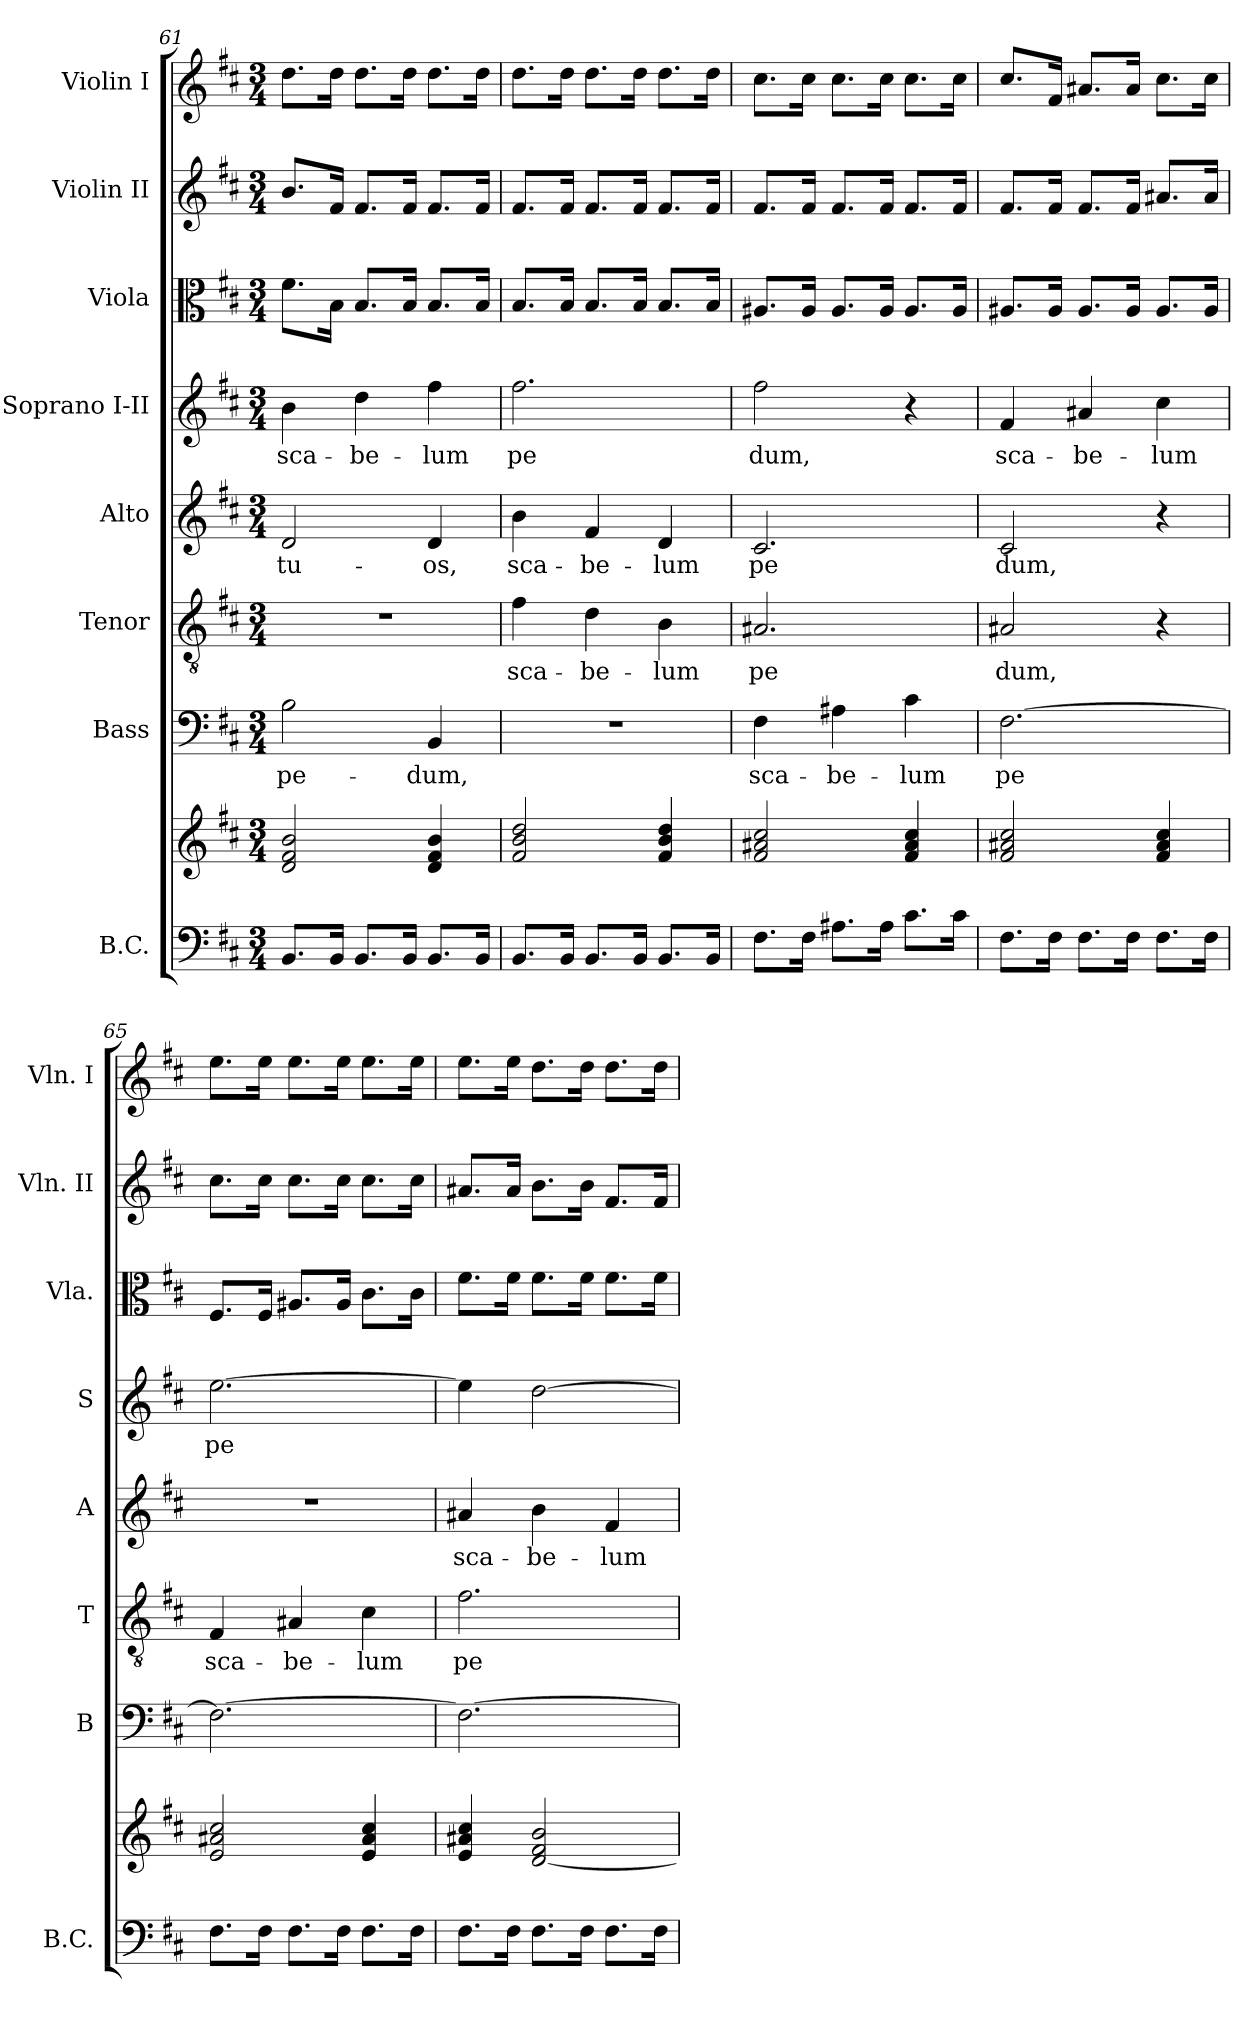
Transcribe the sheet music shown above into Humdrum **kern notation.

**kern	**kern	**kern	**text	**kern	**text	**kern	**text	**kern	**text	**kern	**kern	**kern
*part8	*part8	*part7	*part7	*part6	*part6	*part5	*part5	*part4	*part4	*part3	*part2	*part1
*staff9	*staff8	*staff7	*staff7	*staff6	*staff6	*staff5	*staff5	*staff4	*staff4	*staff3	*staff2	*staff1
*I"B.C.	*	*I"Bass	*	*I"Tenor	*	*I"Alto	*	*I"Soprano I-II	*	*I"Viola	*I"Violin II	*I"Violin I
*I'B.C.	*	*I'B	*	*I'T	*	*I'A	*	*I'S	*	*I'Vla.	*I'Vln. II	*I'Vln. I
*clefF4	*clefG2	*clefF4	*	*clefGv2	*	*clefG2	*	*clefG2	*	*clefC3	*clefG2	*clefG2
*k[f#c#]	*k[f#c#]	*k[f#c#]	*	*k[f#c#]	*	*k[f#c#]	*	*k[f#c#]	*	*k[f#c#]	*k[f#c#]	*k[f#c#]
*b:	*b:	*b:	*	*b:	*	*b:	*	*b:	*	*b:	*b:	*b:
*M3/4	*M3/4	*M3/4	*	*M3/4	*	*M3/4	*	*M3/4	*	*M3/4	*M3/4	*M3/4
=61	=61	=61	=61	=61	=61	=61	=61	=61	=61	=61	=61	=61
!	!	!	!LO:LY:b	!	!	!	!LO:LY:b	!	!LO:LY:b	!	!	!
8.BB/L	2d/ 2f#/ 2b/	2B\	pe-	2.r	.	2d/	tu-	4b\	sca-	8.f#\L	8.b/L	8.dd\L
16BB/Jk	.	.	.	.	.	.	.	.	.	16B\Jk	16f#/Jk	16dd\Jk
!	!	!	!	!	!	!	!	!	!LO:LY:b	!	!	!
8.BB/L	.	.	.	.	.	.	.	4dd\	-be-	8.B/L	8.f#/L	8.dd\L
16BB/Jk	.	.	.	.	.	.	.	.	.	16B/Jk	16f#/Jk	16dd\Jk
!	!	!	!LO:LY:b	!	!	!	!LO:LY:b	!	!LO:LY:b	!	!	!
8.BB/L	4d/ 4f#/ 4b/	4BB/	-dum,	.	.	4d/	-os,	4ff#\	-lum	8.B/L	8.f#/L	8.dd\L
16BB/Jk	.	.	.	.	.	.	.	.	.	16B/Jk	16f#/Jk	16dd\Jk
=62	=62	=62	=62	=62	=62	=62	=62	=62	=62	=62	=62	=62
!	!	!	!	!	!LO:LY:b	!	!LO:LY:b	!	!LO:LY:b	!	!	!
8.BB/L	2f#/ 2b/ 2dd/	2.r	.	4f#\	sca-	4b\	sca-	2.ff#\	pe	8.B/L	8.f#/L	8.dd\L
16BB/Jk	.	.	.	.	.	.	.	.	.	16B/Jk	16f#/Jk	16dd\Jk
!	!	!	!	!	!LO:LY:b	!	!LO:LY:b	!	!	!	!	!
8.BB/L	.	.	.	4d\	-be-	4f#/	-be-	.	.	8.B/L	8.f#/L	8.dd\L
16BB/Jk	.	.	.	.	.	.	.	.	.	16B/Jk	16f#/Jk	16dd\Jk
!	!	!	!	!	!LO:LY:b	!	!LO:LY:b	!	!	!	!	!
8.BB/L	4f#/ 4b/ 4dd/	.	.	4B\	-lum	4d/	-lum	.	.	8.B/L	8.f#/L	8.dd\L
16BB/Jk	.	.	.	.	.	.	.	.	.	16B/Jk	16f#/Jk	16dd\Jk
!!LO:PB:g=z
=63	=63	=63	=63	=63	=63	=63	=63	=63	=63	=63	=63	=63
!	!	!	!LO:LY:b	!	!LO:LY:b	!	!LO:LY:b	!	!LO:LY:b	!	!	!
8.F#\L	2f#/ 2a#X/ 2cc#/	4F#\	sca-	2.A#X/	pe	2.c#/	pe	2ff#\	dum,	8.A#X/L	8.f#/L	8.cc#\L
16F#\Jk	.	.	.	.	.	.	.	.	.	16A#/Jk	16f#/Jk	16cc#\Jk
!	!	!	!LO:LY:b	!	!	!	!	!	!	!	!	!
8.A#X\L	.	4A#X\	-be-	.	.	.	.	.	.	8.A#/L	8.f#/L	8.cc#\L
16A#\Jk	.	.	.	.	.	.	.	.	.	16A#/Jk	16f#/Jk	16cc#\Jk
!	!	!	!LO:LY:b	!	!	!	!	!	!	!	!	!
8.c#\L	4f#/ 4a#/ 4cc#/	4c#\	-lum	.	.	.	.	4r	.	8.A#/L	8.f#/L	8.cc#\L
16c#\Jk	.	.	.	.	.	.	.	.	.	16A#/Jk	16f#/Jk	16cc#\Jk
=64	=64	=64	=64	=64	=64	=64	=64	=64	=64	=64	=64	=64
!	!	!	!LO:LY:b	!	!LO:LY:b	!	!LO:LY:b	!	!LO:LY:b	!	!	!
8.F#\L	2f#/ 2a#X/ 2cc#/	[2.F#\	pe	2A#X/	dum,	2c#/	dum,	4f#/	sca-	8.A#X/L	8.f#/L	8.cc#/L
16F#\Jk	.	.	.	.	.	.	.	.	.	16A#/Jk	16f#/Jk	16f#/Jk
!	!	!	!	!	!	!	!	!	!LO:LY:b	!	!	!
8.F#\L	.	.	.	.	.	.	.	4a#X/	-be-	8.A#/L	8.f#/L	8.a#X/L
16F#\Jk	.	.	.	.	.	.	.	.	.	16A#/Jk	16f#/Jk	16a#/Jk
!	!	!	!	!	!	!	!	!	!LO:LY:b	!	!	!
8.F#\L	4f#/ 4a#/ 4cc#/	.	.	4r	.	4r	.	4cc#\	-lum	8.A#/L	8.a#X/L	8.cc#\L
16F#\Jk	.	.	.	.	.	.	.	.	.	16A#/Jk	16a#/Jk	16cc#\Jk
=65	=65	=65	=65	=65	=65	=65	=65	=65	=65	=65	=65	=65
!	!	!	!	!	!LO:LY:b	!	!	!	!LO:LY:b	!	!	!
8.F#\L	2e/ 2a#X/ 2cc#/	2.F#\_	.	4F#/	sca-	2.r	.	[2.ee\	pe	8.F#/L	8.cc#\L	8.ee\L
16F#\Jk	.	.	.	.	.	.	.	.	.	16F#/Jk	16cc#\Jk	16ee\Jk
!	!	!	!	!	!LO:LY:b	!	!	!	!	!	!	!
8.F#\L	.	.	.	4A#X/	-be-	.	.	.	.	8.A#X/L	8.cc#\L	8.ee\L
16F#\Jk	.	.	.	.	.	.	.	.	.	16A#/Jk	16cc#\Jk	16ee\Jk
!	!	!	!	!	!LO:LY:b	!	!	!	!	!	!	!
8.F#\L	4e/ 4a#/ 4cc#/	.	.	4c#\	-lum	.	.	.	.	8.c#\L	8.cc#\L	8.ee\L
16F#\Jk	.	.	.	.	.	.	.	.	.	16c#\Jk	16cc#\Jk	16ee\Jk
=66	=66	=66	=66	=66	=66	=66	=66	=66	=66	=66	=66	=66
!	!	!	!	!	!LO:LY:b	!	!LO:LY:b	!	!	!	!	!
8.F#\L	4e/ 4a#X/ 4cc#/	2.F#\_	.	2.f#\	pe	4a#X/	sca-	4ee\]	.	8.f#\L	8.a#X/L	8.ee\L
16F#\Jk	.	.	.	.	.	.	.	.	.	16f#\Jk	16a#/Jk	16ee\Jk
!	!	!	!	!	!	!	!LO:LY:b	!	!	!	!	!
8.F#\L	[2d/ 2f#/ 2b/	.	.	.	.	4b\	-be-	[2dd\	.	8.f#\L	8.b\L	8.dd\L
16F#\Jk	.	.	.	.	.	.	.	.	.	16f#\Jk	16b\Jk	16dd\Jk
!	!	!	!	!	!	!	!LO:LY:b	!	!	!	!	!
8.F#\L	.	.	.	.	.	4f#/	-lum	.	.	8.f#\L	8.f#/L	8.dd\L
16F#\Jk	.	.	.	.	.	.	.	.	.	16f#\Jk	16f#/Jk	16dd\Jk
=	=	=	=	=	=	=	=	=	=	=	=	=
*-	*-	*-	*-	*-	*-	*-	*-	*-	*-	*-	*-	*-
